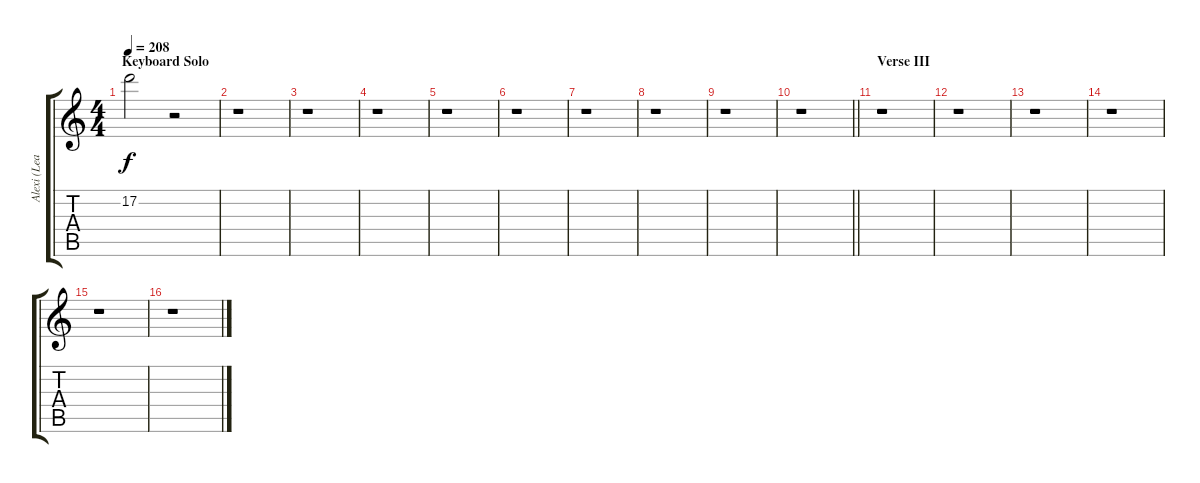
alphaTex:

\track ("Alexi (Lead Guitar)" "Alexi (Lea") {instrument distortionguitar}
\staff {score tabs}
\tuning (D4 A3 F3 C3 G2 C2) {hide}
\ts (4 4)
\section ("" "Keyboard Solo")
\tempo 208
\clef g2
\ks c
17.2{t}.2{dy f volume 4} r.2 |
r.1 |
r.1 |
r.1 |
r.1 |
r.1 |
r.1 |
r.1 |
r.1 |
\barLineRight lightlight
r.1 |
\section ("" "Verse III")
r.1 |
r.1 |
r.1 |
r.1 |
r.1 |
r.1
